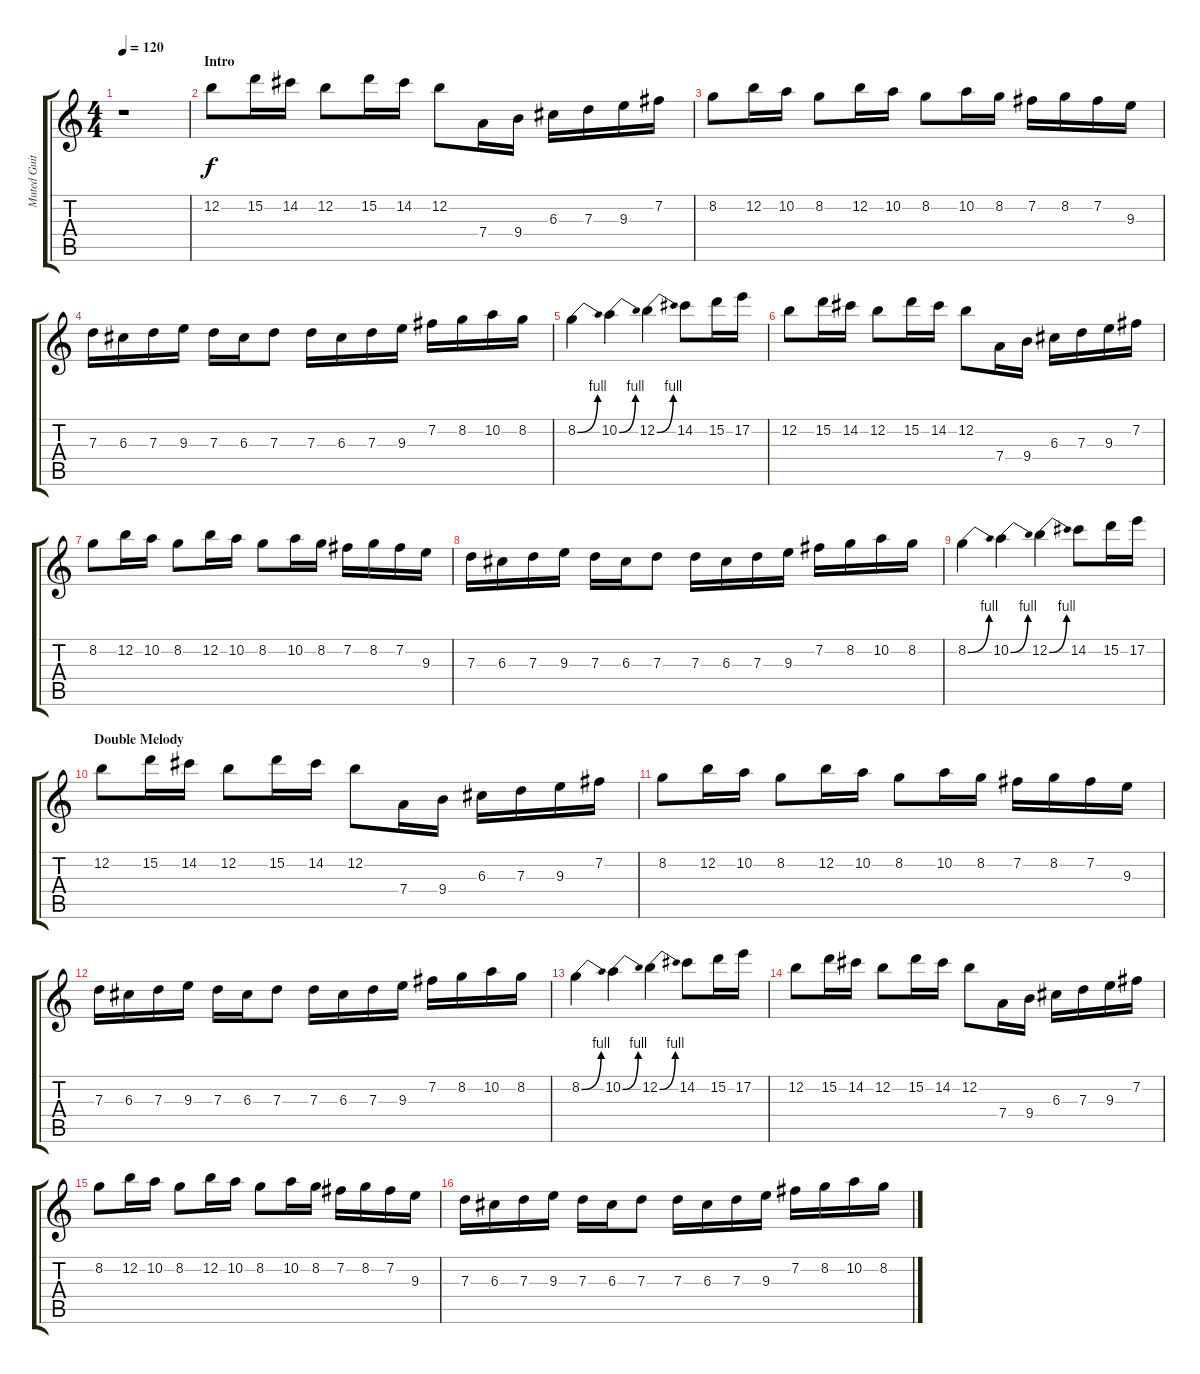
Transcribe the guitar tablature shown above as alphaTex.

\track ("Muted Guitar" "Muted Guit") {instrument electricguitarmuted}
\staff {score tabs}
\tuning (E4 B3 G3 D3 A2 E2) {hide}
\ts (4 4)
\tempo 120
\tempo 100
\tempo 120
\clef g2
\ks c
r.1{dy f instrument electricguitarmuted} |
\section ("" "Intro")
12.2.8 15.2.16 14.2.16 12.2.8 15.2.16 14.2.16 12.2.8 7.4.16 9.4.16 6.3.16 7.3.16 9.3.16 7.2.16 |
8.2.8 12.2.16 10.2.16 8.2.8 12.2.16 10.2.16 8.2.8 10.2.16 8.2.16 7.2.16 8.2.16 7.2.16 9.3.16 |
7.3.16 6.3.16 7.3.16 9.3.16 7.3.16 6.3.16 7.3.8 7.3.16 6.3.16 7.3.16 9.3.16 7.2.16 8.2.16 10.2.16 8.2.16 |
8.2{be (bend 0 0 60 4)}.4 10.2{be (bend 0 0 60 4)}.4 12.2{be (bend 0 0 60 4)}.4 14.2.8 15.2.16 17.2.16 |
12.2.8 15.2.16 14.2.16 12.2.8 15.2.16 14.2.16 12.2.8 7.4.16 9.4.16 6.3.16 7.3.16 9.3.16 7.2.16 |
8.2.8 12.2.16 10.2.16 8.2.8 12.2.16 10.2.16 8.2.8 10.2.16 8.2.16 7.2.16 8.2.16 7.2.16 9.3.16 |
7.3.16 6.3.16 7.3.16 9.3.16 7.3.16 6.3.16 7.3.8 7.3.16 6.3.16 7.3.16 9.3.16 7.2.16 8.2.16 10.2.16 8.2.16 |
8.2{be (bend 0 0 60 4)}.4 10.2{be (bend 0 0 60 4)}.4 12.2{be (bend 0 0 60 4)}.4 14.2.8 15.2.16 17.2.16 |
\section ("" "Double Melody")
12.2.8 15.2.16 14.2.16 12.2.8 15.2.16 14.2.16 12.2.8 7.4.16 9.4.16 6.3.16 7.3.16 9.3.16 7.2.16 |
8.2.8 12.2.16 10.2.16 8.2.8 12.2.16 10.2.16 8.2.8 10.2.16 8.2.16 7.2.16 8.2.16 7.2.16 9.3.16 |
7.3.16 6.3.16 7.3.16 9.3.16 7.3.16 6.3.16 7.3.8 7.3.16 6.3.16 7.3.16 9.3.16 7.2.16 8.2.16 10.2.16 8.2.16 |
8.2{be (bend 0 0 60 4)}.4 10.2{be (bend 0 0 60 4)}.4 12.2{be (bend 0 0 60 4)}.4 14.2.8 15.2.16 17.2.16 |
12.2.8 15.2.16 14.2.16 12.2.8 15.2.16 14.2.16 12.2.8 7.4.16 9.4.16 6.3.16 7.3.16 9.3.16 7.2.16 |
8.2.8 12.2.16 10.2.16 8.2.8 12.2.16 10.2.16 8.2.8 10.2.16 8.2.16 7.2.16 8.2.16 7.2.16 9.3.16 |
7.3.16 6.3.16 7.3.16 9.3.16 7.3.16 6.3.16 7.3.8 7.3.16 6.3.16 7.3.16 9.3.16 7.2.16 8.2.16 10.2.16 8.2.16
